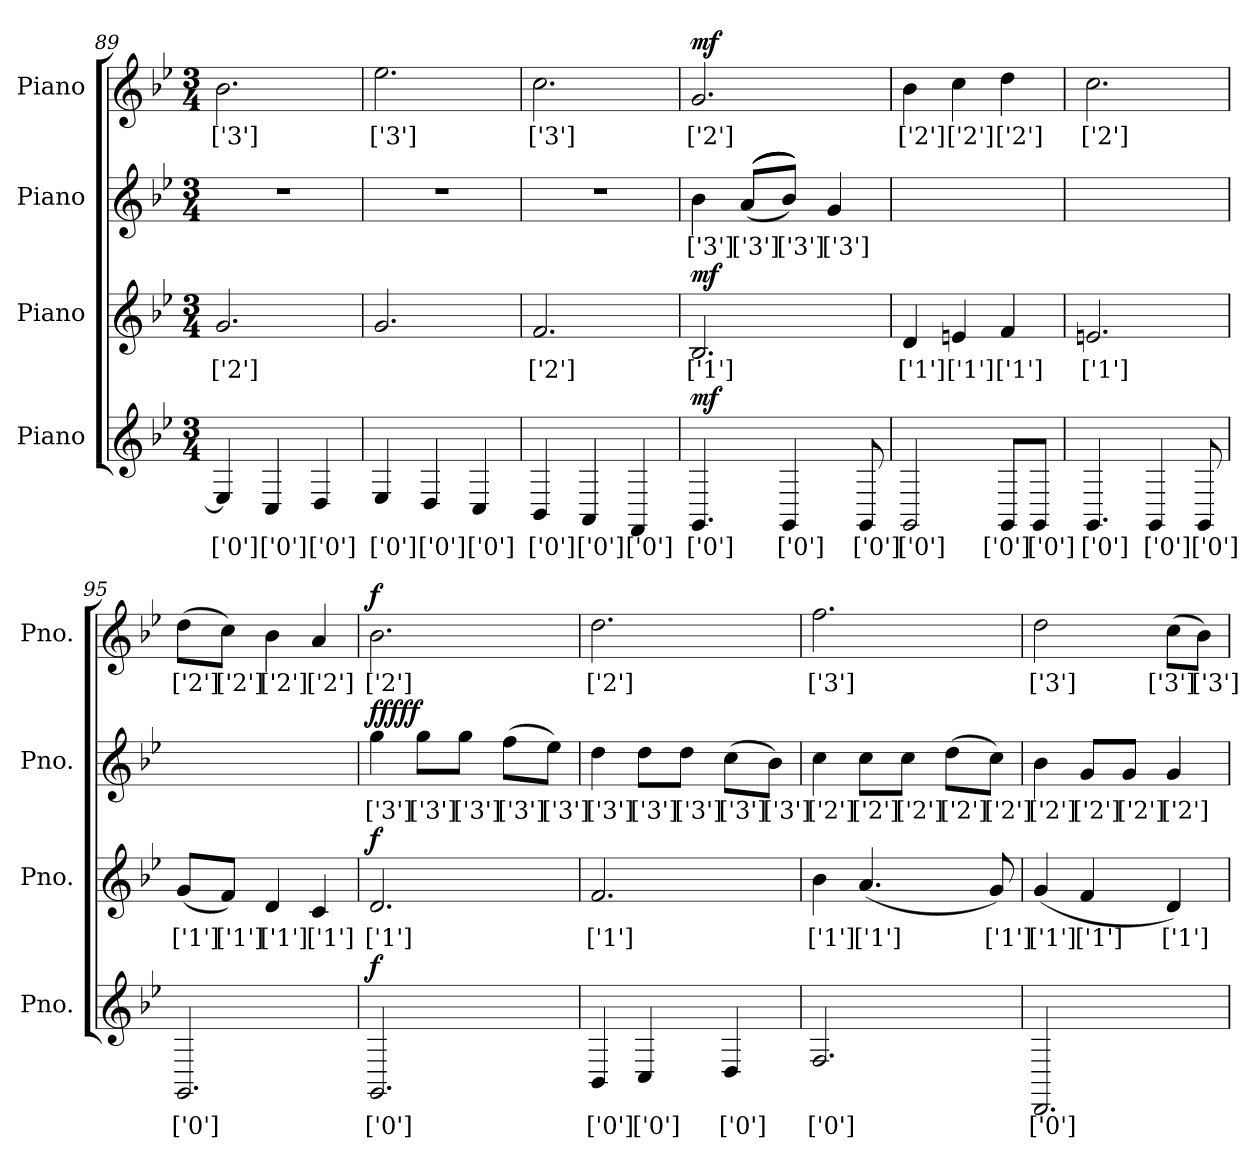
**kern	**text	**dynam	**kern	**text	**dynam	**kern	**text	**dynam	**kern	**text	**dynam
*part4	*part4	*part4	*part3	*part3	*part3	*part2	*part2	*part2	*part1	*part1	*part1
*staff4	*staff4	*staff4	*staff3	*staff3	*staff3	*staff2	*staff2	*staff2	*staff1	*staff1	*staff1
*I"Piano	*	*	*I"Piano	*	*	*I"Piano	*	*	*I"Piano	*	*
*I'Pno.	*	*	*I'Pno.	*	*	*I'Pno.	*	*	*I'Pno.	*	*
*clefG2	*	*	*clefG2	*	*	*clefG2	*	*	*clefG2	*	*
*k[b-e-]	*	*	*k[b-e-]	*	*	*k[b-e-]	*	*	*k[b-e-]	*	*
*M3/4	*	*	*M3/4	*	*	*M3/4	*	*	*M3/4	*	*
=89	=89	=89	=89	=89	=89	=89	=89	=89	=89	=89	=89
4E-i/]	['0']	.	2.gj/	['2']	.	2.r	.	.	2.b-Z\	['3']	.
4Ci/	['0']	.	.	.	.	.	.	.	.	.	.
4Di/	['0']	.	.	.	.	.	.	.	.	.	.
=90	=90	=90	=90	=90	=90	=90	=90	=90	=90	=90	=90
4E-i/	['0']	.	2.g/	.	.	2.r	.	.	2.ee-Z\	['3']	.
4Di/	['0']	.	.	.	.	.	.	.	.	.	.
4Ci/	['0']	.	.	.	.	.	.	.	.	.	.
=91	=91	=91	=91	=91	=91	=91	=91	=91	=91	=91	=91
4BB-i/	['0']	.	2.fj/	['2']	.	2.r	.	.	2.ccZ\	['3']	.
4AAi/	['0']	.	.	.	.	.	.	.	.	.	.
4FFi/	['0']	.	.	.	.	.	.	.	.	.	.
=92	=92	=92	=92	=92	=92	=92	=92	=92	=92	=92	=92
!	!	!LO:DY:b	!	!	!LO:DY:b	!	!	!LO:DY:b	!	!	!
!	!	!	!	!	!	!	!	!LO:DY:n=1:b	!	!	!
!	!	!	!	!	!	!	!	!LO:DY:n=2:b	!	!	!
!	!	!	!	!	!	!	!	!LO:DY:n=3:b	!	!	!
!	!	!	!	!	!	!	!	!LO:DY:n=4:b	!	!	!LO:DY:b
4.GGi/	['0']	mf	2.B-V/	['1']	mf	4b-Z\	['3']	mf mf mf mf mf	2.gj/	['2']	mf
.	.	.	.	.	.	(<(<(<(<(<8aZ/L	['3']	.	.	.	.
4GGi/	['0']	.	.	.	.	8b-Z/J)))))	['3']	.	.	.	.
.	.	.	.	.	.	4gZ/	['3']	.	.	.	.
8GGi/	['0']	.	.	.	.	.	.	.	.	.	.
!!LO:LB:g=z
=93	=93	=93	=93	=93	=93	=93	=93	=93	=93	=93	=93
2GGi/	['0']	.	4dV/	['1']	.	2.ryy	.	.	4b-j\	['2']	.
.	.	.	4enV/	['1']	.	.	.	.	4ccj\	['2']	.
8GGi/L	['0']	.	4fV/	['1']	.	.	.	.	4ddj\	['2']	.
8GGi/J	['0']	.	.	.	.	.	.	.	.	.	.
=94	=94	=94	=94	=94	=94	=94	=94	=94	=94	=94	=94
4.GGi/	['0']	.	2.enV/	['1']	.	2.ryy	.	.	2.ccj\	['2']	.
4GGi/	['0']	.	.	.	.	.	.	.	.	.	.
8GGi/	['0']	.	.	.	.	.	.	.	.	.	.
=95	=95	=95	=95	=95	=95	=95	=95	=95	=95	=95	=95
2.GGi/	['0']	.	(<8gV/L	['1']	.	2.ryy	.	.	(>8ddj\L	['2']	.
.	.	.	8fV/J)	['1']	.	.	.	.	8ccj\J)	['2']	.
.	.	.	4dV/	['1']	.	.	.	.	4b-j\	['2']	.
.	.	.	4cV/	['1']	.	.	.	.	4aj/	['2']	.
=96	=96	=96	=96	=96	=96	=96	=96	=96	=96	=96	=96
!	!	!LO:DY:b	!	!	!LO:DY:b	!	!	!LO:DY:b	!	!	!
!	!	!	!	!	!	!	!	!LO:DY:n=1:b	!	!	!
!	!	!	!	!	!	!	!	!LO:DY:n=2:b	!	!	!
!	!	!	!	!	!	!	!	!LO:DY:n=3:b	!	!	!
!	!	!	!	!	!	!	!	!LO:DY:n=4:b	!	!	!LO:DY:b
2.GGi/	['0']	f	2.dV/	['1']	f	4ggZ\	['3']	f f f f f	2.b-j\	['2']	f
.	.	.	.	.	.	8ggZ\L	['3']	.	.	.	.
.	.	.	.	.	.	8ggZ\J	['3']	.	.	.	.
.	.	.	.	.	.	(>8ffZ\L	['3']	.	.	.	.
.	.	.	.	.	.	8ee-Z\J)	['3']	.	.	.	.
=97	=97	=97	=97	=97	=97	=97	=97	=97	=97	=97	=97
4BB-i/	['0']	.	2.fV/	['1']	.	4ddZ\	['3']	.	2.ddj\	['2']	.
4Ci/	['0']	.	.	.	.	8ddZ\L	['3']	.	.	.	.
.	.	.	.	.	.	8ddZ\J	['3']	.	.	.	.
4Di/	['0']	.	.	.	.	(>8ccZ\L	['3']	.	.	.	.
.	.	.	.	.	.	8b-Z\J)	['3']	.	.	.	.
=98	=98	=98	=98	=98	=98	=98	=98	=98	=98	=98	=98
2.Fi/	['0']	.	4b-V\	['1']	.	4ccj\	['2']	.	2.ffZ\	['3']	.
.	.	.	(<4.aV/	['1']	.	8ccj\L	['2']	.	.	.	.
.	.	.	.	.	.	8ccj\J	['2']	.	.	.	.
.	.	.	.	.	.	(>8ddj\L	['2']	.	.	.	.
.	.	.	8gV/)	['1']	.	8ccj\J)	['2']	.	.	.	.
=99	=99	=99	=99	=99	=99	=99	=99	=99	=99	=99	=99
2.DDi/	['0']	.	(<4gV/	['1']	.	4b-j\	['2']	.	2ddZ\	['3']	.
.	.	.	4fV/	['1']	.	8gj/L	['2']	.	.	.	.
.	.	.	.	.	.	8gj/J	['2']	.	.	.	.
.	.	.	4dV/)	['1']	.	4gj/	['2']	.	(>8ccZ\L	['3']	.
.	.	.	.	.	.	.	.	.	8b-Z\J)	['3']	.
=	=	=	=	=	=	=	=	=	=	=	=
*-	*-	*-	*-	*-	*-	*-	*-	*-	*-	*-	*-
